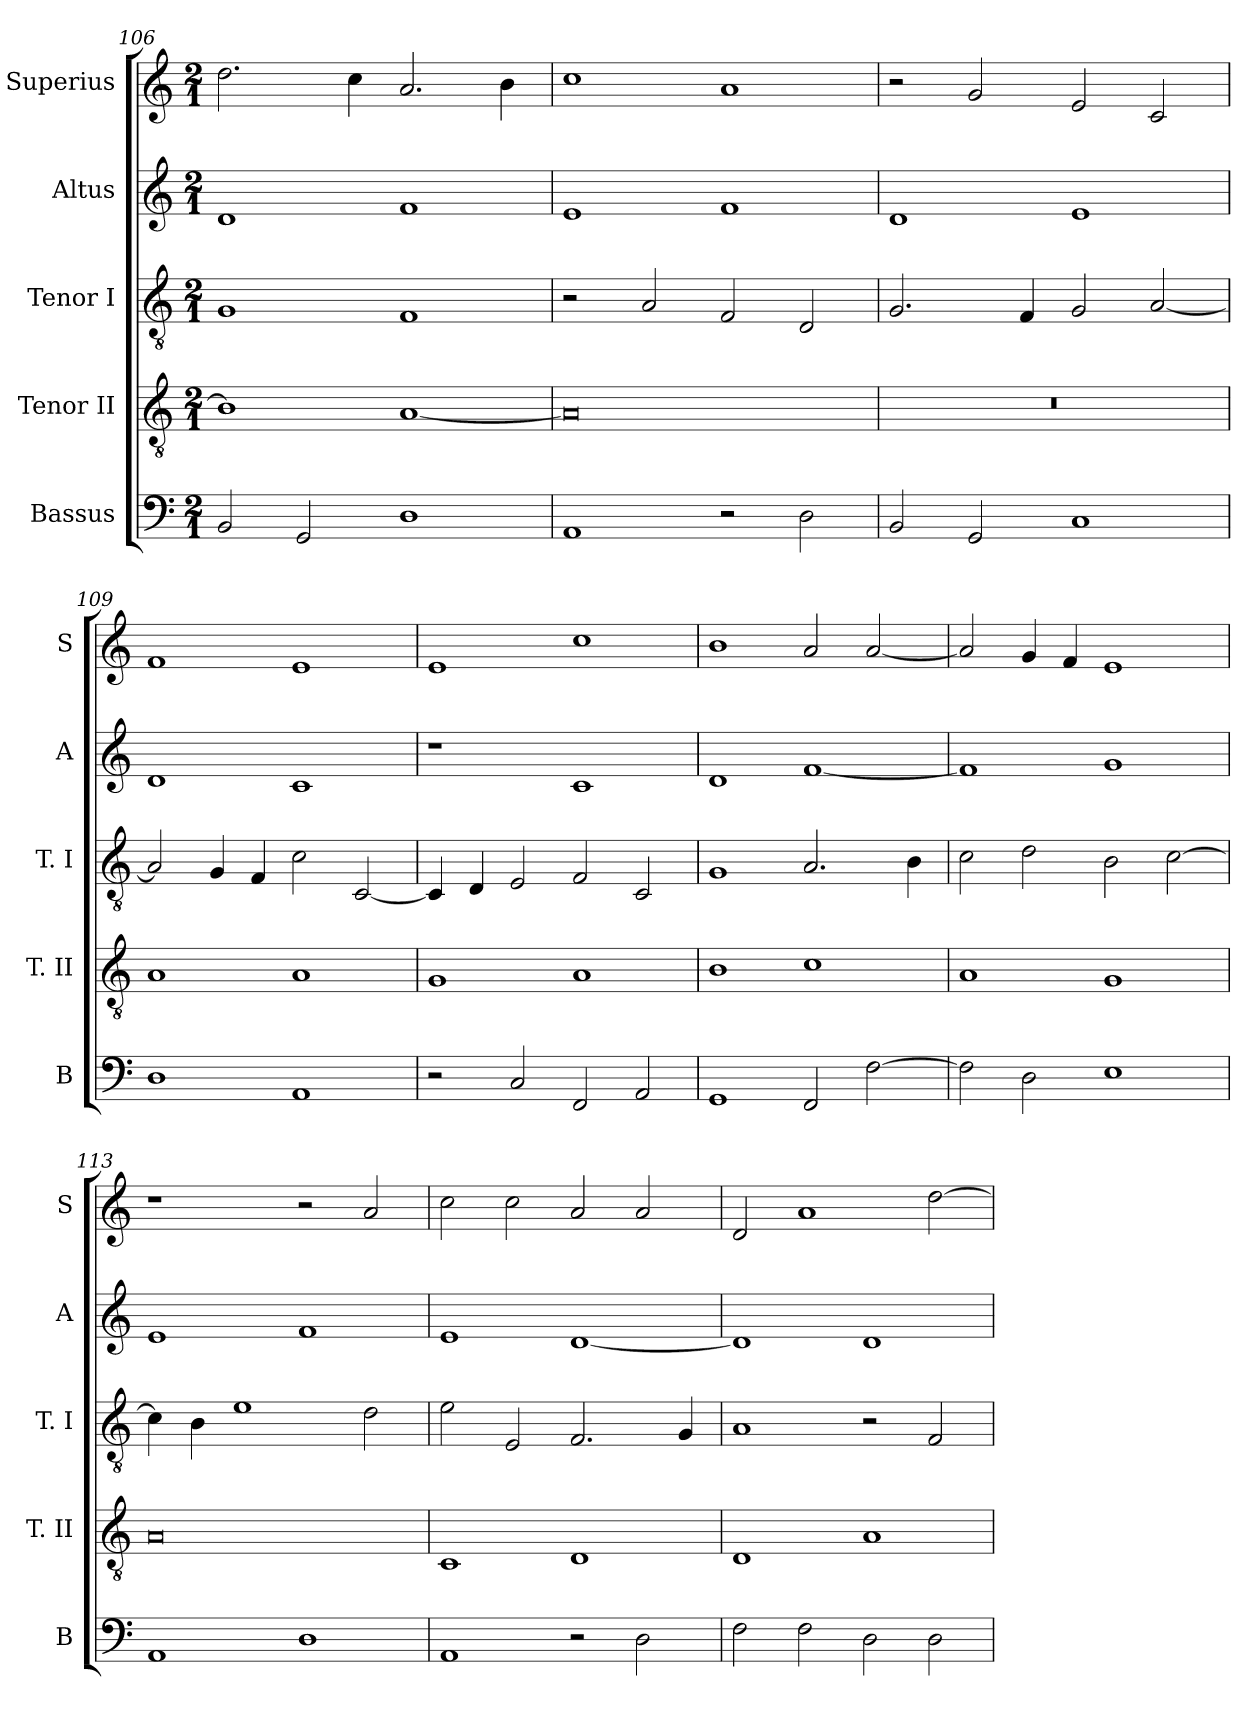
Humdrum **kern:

**kern	**kern	**kern	**kern	**kern
*part5	*part4	*part3	*part2	*part1
*staff5	*staff4	*staff3	*staff2	*staff1
*I"Bassus	*I"Tenor II	*I"Tenor I	*I"Altus	*I"Superius
*I'B	*I'T. II	*I'T. I	*I'A	*I'S
*clefF4	*clefGv2	*clefGv2	*clefG2	*clefG2
*k[]	*k[]	*k[]	*k[]	*k[]
*C:	*C:	*C:	*C:	*C:
*M2/1	*M2/1	*M2/1	*M2/1	*M2/1
=106	=106	=106	=106	=106
2BB	1B]	1G	1d	2.dd
2GG	.	.	.	.
.	.	.	.	4cc
1D	[1A	1F	1f	2.a
.	.	.	.	4b
=107	=107	=107	=107	=107
1AA	0A]	2r	1e	1cc
.	.	2A	.	.
2r	.	2F	1f	1a
2D	.	2D	.	.
=108	=108	=108	=108	=108
2BB	0r	2.G	1d	2r
2GG	.	.	.	2g
.	.	4F	.	.
1C	.	2G	1e	2e
.	.	[2A	.	2c
=109	=109	=109	=109	=109
1D	1A	2A]	1d	1f
.	.	4G	.	.
.	.	4F	.	.
1AA	1A	2c	1c	1e
.	.	[2C	.	.
=110	=110	=110	=110	=110
2r	1G	4C]	1r	1e
.	.	4D	.	.
2C	.	2E	.	.
2FF	1A	2F	1c	1cc
2AA	.	2C	.	.
=111	=111	=111	=111	=111
1GG	1B	1G	1d	1b
2FF	1c	2.A	[1f	2a
[2F	.	.	.	[2a
.	.	4B	.	.
=112	=112	=112	=112	=112
2F]	1A	2c	1f]	2a]
2D	.	2d	.	4g
.	.	.	.	4f
1E	1G	2B	1g	1e
.	.	[2c	.	.
=113	=113	=113	=113	=113
1AA	0A	4c]	1e	1r
.	.	4B	.	.
.	.	1e	.	.
1D	.	.	1f	2r
.	.	2d	.	2a
=114	=114	=114	=114	=114
1AA	1C	2e	1e	2cc
.	.	2E	.	2cc
2r	1D	2.F	[1d	2a
2D	.	.	.	2a
.	.	4G	.	.
=115	=115	=115	=115	=115
2F	1D	1A	1d]	2d
2F	.	.	.	1a
2D	1A	2r	1d	.
2D	.	2F	.	[2dd
=	=	=	=	=
*-	*-	*-	*-	*-
